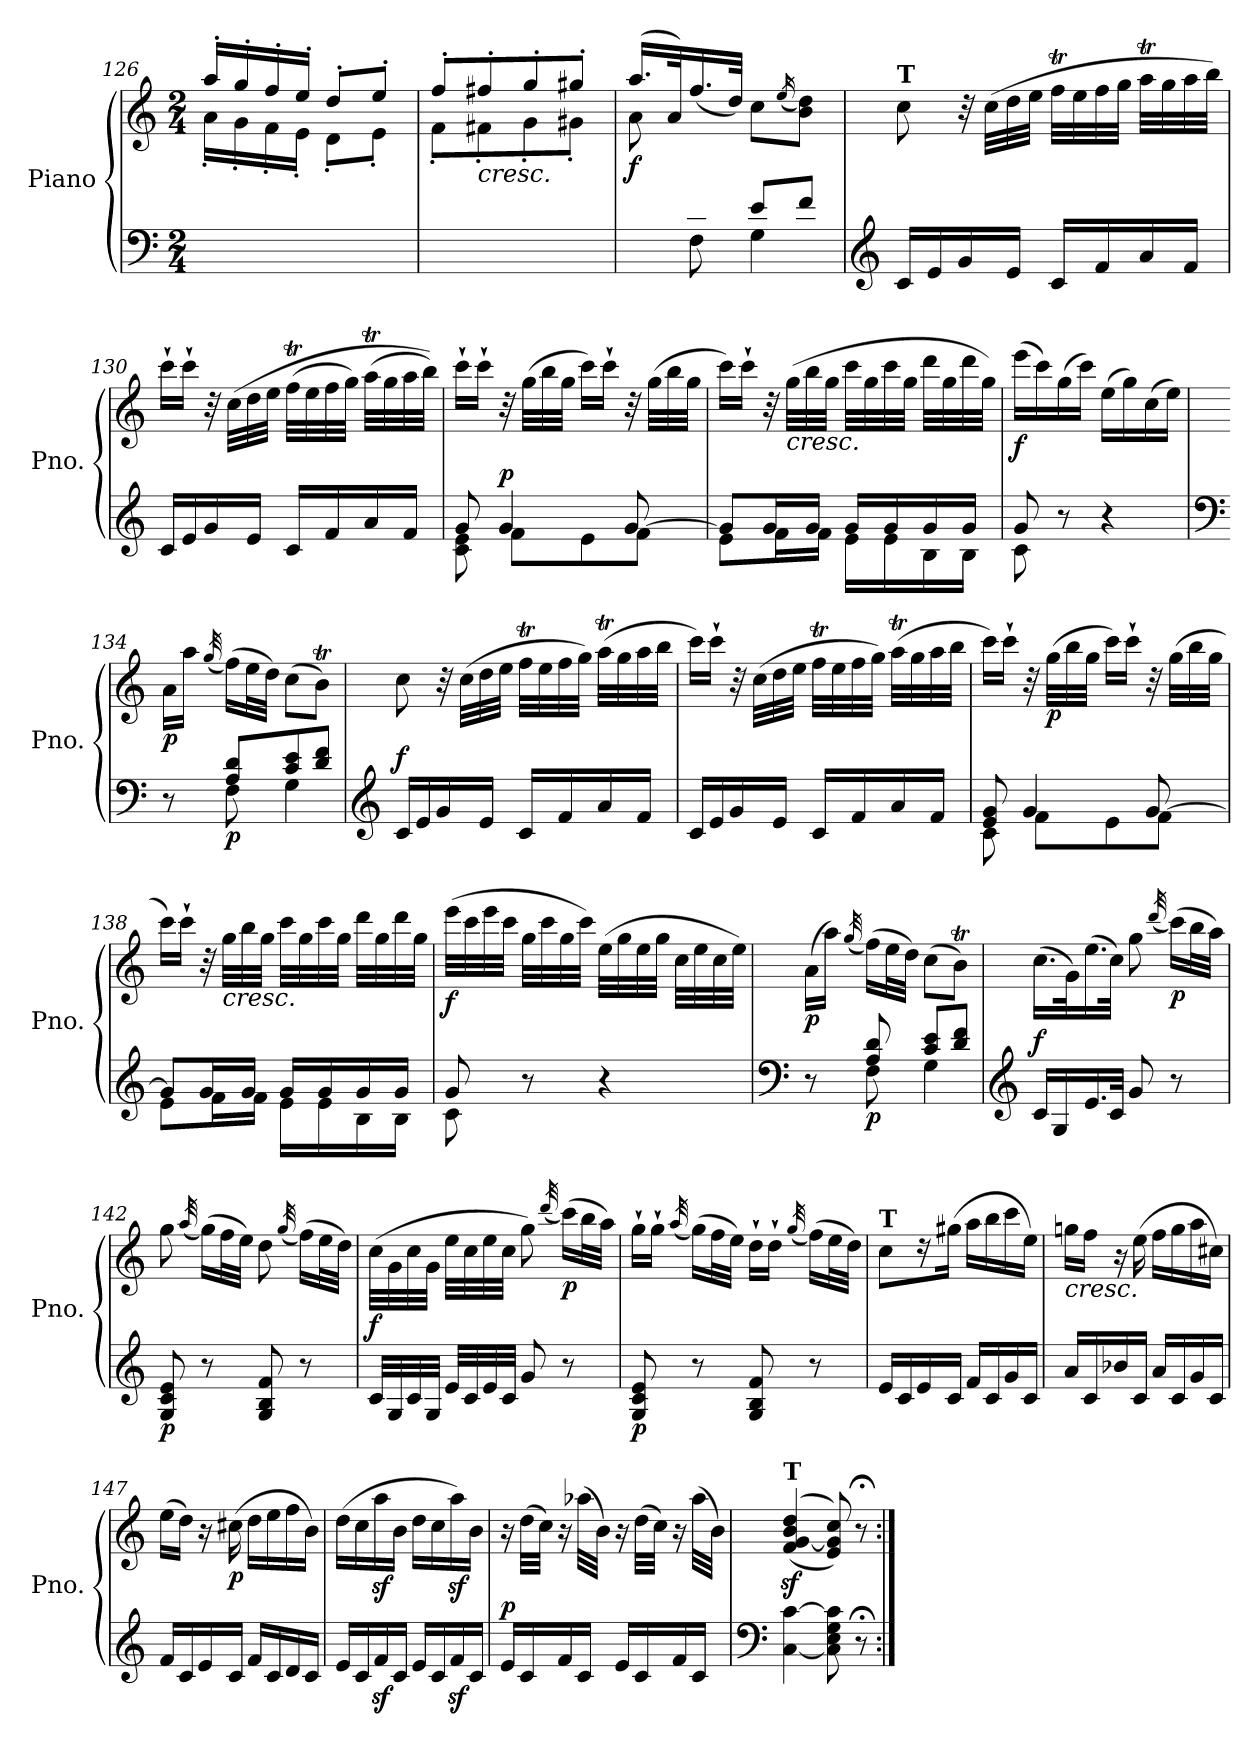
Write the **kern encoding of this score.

**kern	**kern	**dynam
*part1	*part1	*part1
*staff2	*staff1	*staff1/2
*I"Piano	*	*
*I'Pno.	*	*
*clefF4	*clefG2	*
*k[]	*k[]	*
*M2/4	*M2/4	*
=126	=126	=126
*	*^	*
2ryy	16aa'/LL	16a'\LL	.
.	16gg'/	16g'\	.
.	16ff'/	16f'\	.
.	16ee'/JJ	16e'\JJ	.
.	8dd'/L	8d'\L	.
.	8ee'/J	8e'\J	.
=127	=127	=127	=127
2ryy	8ff'/L	8f'\L	.
!	!LO:TX:b:i:t=cresc.	!	!
.	8ff#X'/	8f#X'\	.
.	8gg'/	8g'\	.
.	8gg#X'/J	8g#X'\J	.
=128	=128	=128	=128
*^	*	*	*
!	!	!	!	!LO:DY:a=2
8ryy	8ryy	(>16.aa/LL	8a\L	f
.	.	32a/K)	.	.
8d/J	8F\	(>16.ff/	4.ryy	.
.	.	32dd/JJk)	.	.
8e/L	4G\	8cc\L	.	.
.	.	(>16qee/	.	.
8f/J	.	8b\ 8dd\J)	.	.
*v	*v	*	*	*
*	*v	*v	*
!!LO:LB:g=z
=129	=129	=129
*clefG2	*	*
!	!LO:TX:a:B:t=T	!
16c/LL	8cc\	.
16e/	.	.
16g/	32r	.
.	(>32cc\LLL	.
16e/JJ	32dd\	.
.	32ee\JJJ	.
16c/LL	32ffT\LLL	.
.	32ee\	.
16f/	32ff\	.
.	32gg\JJJ	.
16a/	32aaT\LLL	.
.	32gg\	.
16f/JJ	32aa\	.
.	32bb\JJJ)	.
=130	=130	=130
16c/LL	16ccc`\LL	.
16e/	16ccc`\JJ	.
16g/	32r	.
.	(>32cc\LLL	.
16e/JJ	32dd\	.
.	32ee\JJJ	.
16c/LL	(>32ffT\LLL	.
.	32ee\	.
16f/	32ff\	.
.	32gg\JJJ)	.
16a/	(>32aaT\LLL	.
.	32gg\	.
16f/JJ	32aa\	.
.	32bb\JJJ))	.
=131	=131	=131
*^	*	*
8g/	8c\ 8e\	16ccc`\LL	.
.	.	16ccc`\JJ	.
!	!	!	!LO:DY:a=2
4g/	8f\L	32r	p
.	.	(>32gg\LLL	.
.	.	32bb\	.
.	.	32gg\JJJ	.
.	8e\	16ccc\LL)	.
.	.	16ccc`\JJ	.
[8g/	8f\J	32r	.
.	.	(>32gg\LLL	.
.	.	32bb\	.
.	.	32gg\JJJ	.
=132	=132	=132	=132
8g/L]	8e\L	16ccc\LL)	.
.	.	16ccc`\JJ	.
16g/L	16f\L	32r	.
!	!	!LO:TX:b:i:t=cresc.	!
.	.	(>32gg\LLL	.
16g/JJ	16f\JJ	32bb\	.
.	.	32gg\JJJ	.
16g/LL	16e\LL	32ccc\LLL	.
.	.	32gg\	.
16g/	16e\	32ccc\	.
.	.	32gg\JJJ	.
16g/	16B\	32ddd\LLL	.
.	.	32gg\	.
16g/JJ	16B\JJ	32ddd\	.
.	.	32gg\JJJ)	.
!!LO:LB:g=z
=133	=133	=133	=133
!	!	!	!LO:DY:b
8g/	8c\	(>16eee\LL	f
.	.	16ccc\)	.
8r	4.ryy	(>16gg\	.
.	.	16ccc\JJ)	.
4r	.	(>16ee\LL	.
.	.	16gg\)	.
.	.	(>16cc\	.
.	.	16ee\JJ)	.
=134	=134	=134	=134
*clefF4	*	*	*
!	!	!	!LO:DY:b
8r	8ryy	16a\LL	p
.	.	16aa\JJ	.
.	.	(<32qgg/	.
!	!	!	!LO:DY:b=2
8A/ 8d/L	8F\	(>16ff\LL)	p
.	.	32ee\L	.
.	.	32dd\JJJ)	.
8c/ 8e/	4G\	(>8cc\L	.
8d/ 8f/J	.	8bt\J)	.
*v	*v	*	*
=135	=135	=135
*clefG2	*	*
!	!	!LO:DY:a=2
16c/LL	8cc\	f
16e/	.	.
16g/	32r	.
.	(>32cc\LLL	.
16e/JJ	32dd\	.
.	32ee\JJJ	.
16c/LL	32ffT\LLL	.
.	32ee\	.
16f/	32ff\	.
.	32gg\JJJ)	.
16a/	(>32aaT\LLL	.
.	32gg\	.
16f/JJ	32aa\	.
.	32bb\JJJ	.
=136	=136	=136
16c/LL	16ccc\LL)	.
16e/	16ccc`\JJ	.
16g/	32r	.
.	(>32cc\LLL	.
16e/JJ	32dd\	.
.	32ee\JJJ	.
16c/LL	32ffT\LLL	.
.	32ee\	.
16f/	32ff\	.
.	32gg\JJJ)	.
16a/	(>32aaT\LLL	.
.	32gg\	.
16f/JJ	32aa\	.
.	32bb\JJJ	.
!!LO:LB:g=z
=137	=137	=137
*^	*	*
8e/ 8g/	8c\	16ccc\LL)	.
.	.	16ccc`\JJ	.
4g/	8f\L	32r	.
!	!	!	!LO:DY:b
.	.	(>32gg\LLL	p
.	.	32bb\	.
.	.	32gg\JJJ	.
.	8e\	16ccc\LL)	.
.	.	16ccc`\JJ	.
[8g/	8f\J	32r	.
.	.	(>32gg\LLL	.
.	.	32bb\	.
.	.	32gg\JJJ	.
=138	=138	=138	=138
8g/L]	8e\L	16ccc\LL)	.
.	.	16ccc`\JJ	.
16g/L	16f\L	32r	.
!	!	!LO:TX:b:i:t=cresc.	!
.	.	32gg\LLL	.
16g/JJ	16f\JJ	32bb\	.
.	.	32gg\JJJ	.
16g/LL	16e\LL	32ccc\LLL	.
.	.	32gg\	.
16g/	16e\	32ccc\	.
.	.	32gg\JJJ	.
16g/	16B\	32ddd\LLL	.
.	.	32gg\	.
16g/JJ	16B\JJ	32ddd\	.
.	.	32gg\JJJ	.
=139	=139	=139	=139
!	!	!	!LO:DY:b
8g/	8c\	(>32eee\LLL	f
.	.	32ccc\	.
.	.	32eee\	.
.	.	32ccc\JJJ	.
8r	4.ryy	32gg\LLL	.
.	.	32ccc\	.
.	.	32gg\	.
.	.	32ccc\JJJ)	.
4r	.	(>32ee\LLL	.
.	.	32gg\	.
.	.	32ee\	.
.	.	32gg\JJJ	.
.	.	32cc\LLL	.
.	.	32ee\	.
.	.	32cc\	.
.	.	32ee\JJJ)	.
=140	=140	=140	=140
*clefF4	*	*	*
!	!	!	!LO:DY:b
8r	8ryy	(>16a\LL	p
.	.	16aa\JJ)	.
.	.	(<32qgg/	.
!	!	!	!LO:DY:b=2
8A/ 8d/	8F\	(>16ff\LL)	p
.	.	32ee\L	.
.	.	32dd\JJJ)	.
8c/ 8e/L	4G\	(>8cc\L	.
8d/ 8f/J	.	8bt\J)	.
*v	*v	*	*
!!LO:LB:g=z
=141	=141	=141
*clefG2	*	*
!	!	!LO:DY:a=2
16c/LL	(>16.cc\LL	f
16G/	.	.
.	32g\K)	.
16.e/	(>16.ee\	.
32c/JJk	32cc\JJk)	.
8g/	8gg\	.
.	(<32qddd/	.
!	!	!LO:DY:b
8r	(>16ccc\LL)	p
.	32bb\L	.
.	32aa\JJJ)	.
=142	=142	=142
!	!	!LO:DY:b=2
8G/ 8c/ 8e/	8gg\	p
.	(<32qaa/	.
8r	(>16gg\LL)	.
.	32ff\L	.
.	32ee\JJJ)	.
8G/ 8B/ 8f/	8dd\	.
.	(<32qgg/	.
8r	(>16ff\LL)	.
.	32ee\L	.
.	32dd\JJJ)	.
=143	=143	=143
!	!	!LO:DY:a=2
32c/LLL	(>32cc\LLL	f
32G/	32g\	.
32c/	32cc\	.
32G/JJJ	32g\JJJ	.
32e/LLL	32ee\LLL	.
32c/	32cc\	.
32e/	32ee\	.
32c/JJJ	32cc\JJJ	.
8g/	8gg\)	.
.	(<32qddd/	.
!	!	!LO:DY:b
8r	(>16ccc\LL)	p
.	32bb\L	.
.	32aa\JJJ)	.
=144	=144	=144
!	!	!LO:DY:b=2
8G/ 8c/ 8e/	16gg`\LL	p
.	16gg`\JJ	.
.	(<32qaa/	.
8r	(>16gg\LL)	.
.	32ff\L	.
.	32ee\JJJ)	.
8G/ 8B/ 8f/	16dd`\LL	.
.	16dd`\JJ	.
.	(<32qgg/	.
8r	(>16ff\LL)	.
.	32ee\L	.
.	32dd\JJJ)	.
=145	=145	=145
!	!LO:TX:a:B:t=T	!
16e/LL	8cc\L	.
16c/	.	.
16e/	16r	.
16c/JJ	(>16gg#X\Jk	.
16f/LL	16aa\LL	.
16c/	16bb\	.
16g/	16ccc\	.
16c/JJ	16ee\JJ)	.
!!LO:LB:g=z
=146	=146	=146
!	!LO:TX:b:i:t=cresc.	!
16a/LL	16ggn\LL	.
16c/	16ff\JJ	.
16b-X/	16r	.
16c/JJ	(>16ee\	.
16a/LL	16ff\LL	.
16c/	16gg\	.
16g/	16aa\	.
16c/JJ	16cc#X\JJ)	.
=147	=147	=147
16f/LL	(>16ee\LL	.
16c/	16dd\JJ)	.
16e/	16r	.
!	!	!LO:DY:b
16c/JJ	(>16cc#X\	p
16f/LL	16dd\LL	.
16c/	16ee\	.
16d/	16ff\	.
16c/JJ	16b\JJ)	.
=148	=148	=148
16e/LL	(>16dd\LL	.
16c/	16cc\	.
16fz</	16aaz<\	.
16c/JJ	16b\JJ	.
16e/LL	16dd\LL	.
16c/	16cc\	.
16fz</	16aaz<\)	.
16c/JJ	16b\JJ	.
=149	=149	=149
!	!	!LO:DY:a=2
16e/LL	16r	p
16c/	(>32dd\LLL	.
.	32cc\JJJ)	.
16f/	16r	.
16c/JJ	(>32aa-X\LLL	.
.	32b\JJJ)	.
16e/LL	16r	.
16c/	(>32dd\LLL	.
.	32cc\JJJ)	.
16f/	16r	.
16c/JJ	(>32aa-\LLL	.
.	32b\JJJ)	.
=150	=150	=150
*clefF4	*	*
!	!LO:TX:a:B:t=T	!
[4C\ [4c\	(<(>4f/z< [4g/z< 4b/z< 4dd/z<	.
!	!	!LO:DY:b=2
!	!	!LO:DY:n=1:b
8C\] 8E\ 8G\ 8c\]	8e/ 8g/] 8cc/))	mf p
8r;	8r;<	.
=:|!	=:|!	=:|!
*-	*-	*-
